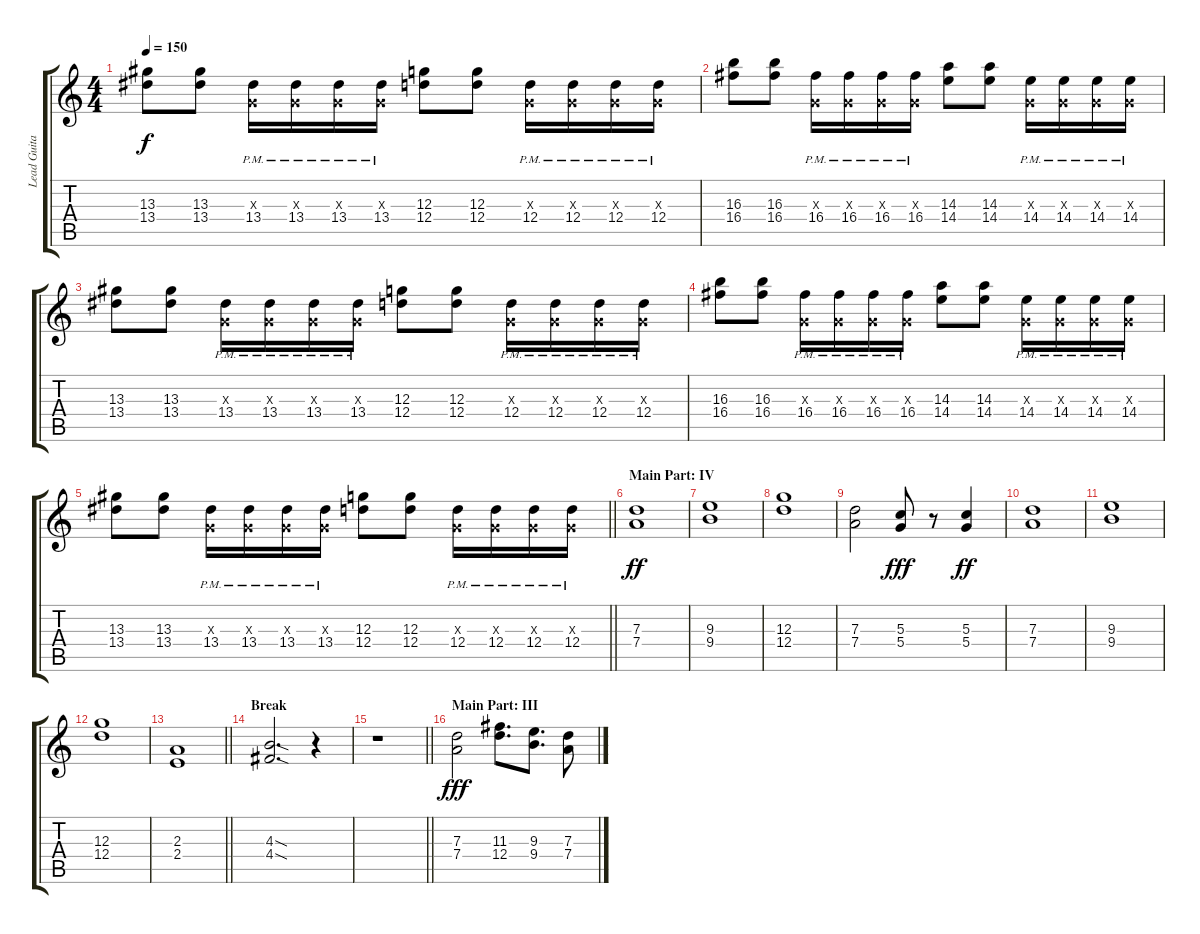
\track ("Lead Guitar" "Lead Guita") {instrument distortionguitar}
\staff {score tabs}
\tuning (E4 B3 G3 D3 A2 E2) {hide}
\ts (4 4)
\tempo 150
\clef g2
\ks c
(13.3 13.4).8{dy f} (13.3 13.4).8 (0.3{x} 13.4{pm}).16 (0.3{x} 13.4{pm}).16 (0.3{x} 13.4{pm}).16 (0.3{x} 13.4{pm}).16 (12.3 12.4).8 (12.3 12.4).8 (0.3{x} 12.4{pm}).16 (0.3{x} 12.4{pm}).16 (0.3{x} 12.4{pm}).16 (0.3{x} 12.4{pm}).16 |
(16.3 16.4).8 (16.3 16.4).8 (0.3{x} 16.4{pm}).16 (0.3{x} 16.4{pm}).16 (0.3{x} 16.4{pm}).16 (0.3{x} 16.4{pm}).16 (14.3 14.4).8 (14.3 14.4).8 (0.3{x} 14.4{pm}).16 (0.3{x} 14.4{pm}).16 (0.3{x} 14.4{pm}).16 (0.3{x} 14.4{pm}).16 |
(13.3 13.4).8 (13.3 13.4).8 (0.3{x} 13.4{pm}).16 (0.3{x} 13.4{pm}).16 (0.3{x} 13.4{pm}).16 (0.3{x} 13.4{pm}).16 (12.3 12.4).8 (12.3 12.4).8 (0.3{x} 12.4{pm}).16 (0.3{x} 12.4{pm}).16 (0.3{x} 12.4{pm}).16 (0.3{x} 12.4{pm}).16 |
(16.3 16.4).8 (16.3 16.4).8 (0.3{x} 16.4{pm}).16 (0.3{x} 16.4{pm}).16 (0.3{x} 16.4{pm}).16 (0.3{x} 16.4{pm}).16 (14.3 14.4).8 (14.3 14.4).8 (0.3{x} 14.4{pm}).16 (0.3{x} 14.4{pm}).16 (0.3{x} 14.4{pm}).16 (0.3{x} 14.4{pm}).16 |
\barLineRight lightlight
(13.3 13.4).8 (13.3 13.4).8 (0.3{x} 13.4{pm}).16 (0.3{x} 13.4{pm}).16 (0.3{x} 13.4{pm}).16 (0.3{x} 13.4{pm}).16 (12.3 12.4).8 (12.3 12.4).8 (0.3{x} 12.4{pm}).16 (0.3{x} 12.4{pm}).16 (0.3{x} 12.4{pm}).16 (0.3{x} 12.4{pm}).16 |
\section ("" "Main Part: IV")
(7.3 7.4).1{dy ff} |
(9.3 9.4).1 |
(12.3 12.4).1 |
(7.3 7.4).2 (5.3 5.4).8{dy fff} r.8 (5.3 5.4).4{dy ff} |
(7.3 7.4).1 |
(9.3 9.4).1 |
(12.3 12.4).1 |
\barLineRight lightlight
(2.3 2.4).1 |
\section ("" "Break")
(4.3{sod} 4.4{sod}).2{d} r.4 |
\barLineRight lightlight
r.1 |
\section ("" "Main Part: III")
(7.3 7.4).2{dy fff} (11.3 12.4).8{d} (9.3 9.4).8{d} (7.3 7.4).8
